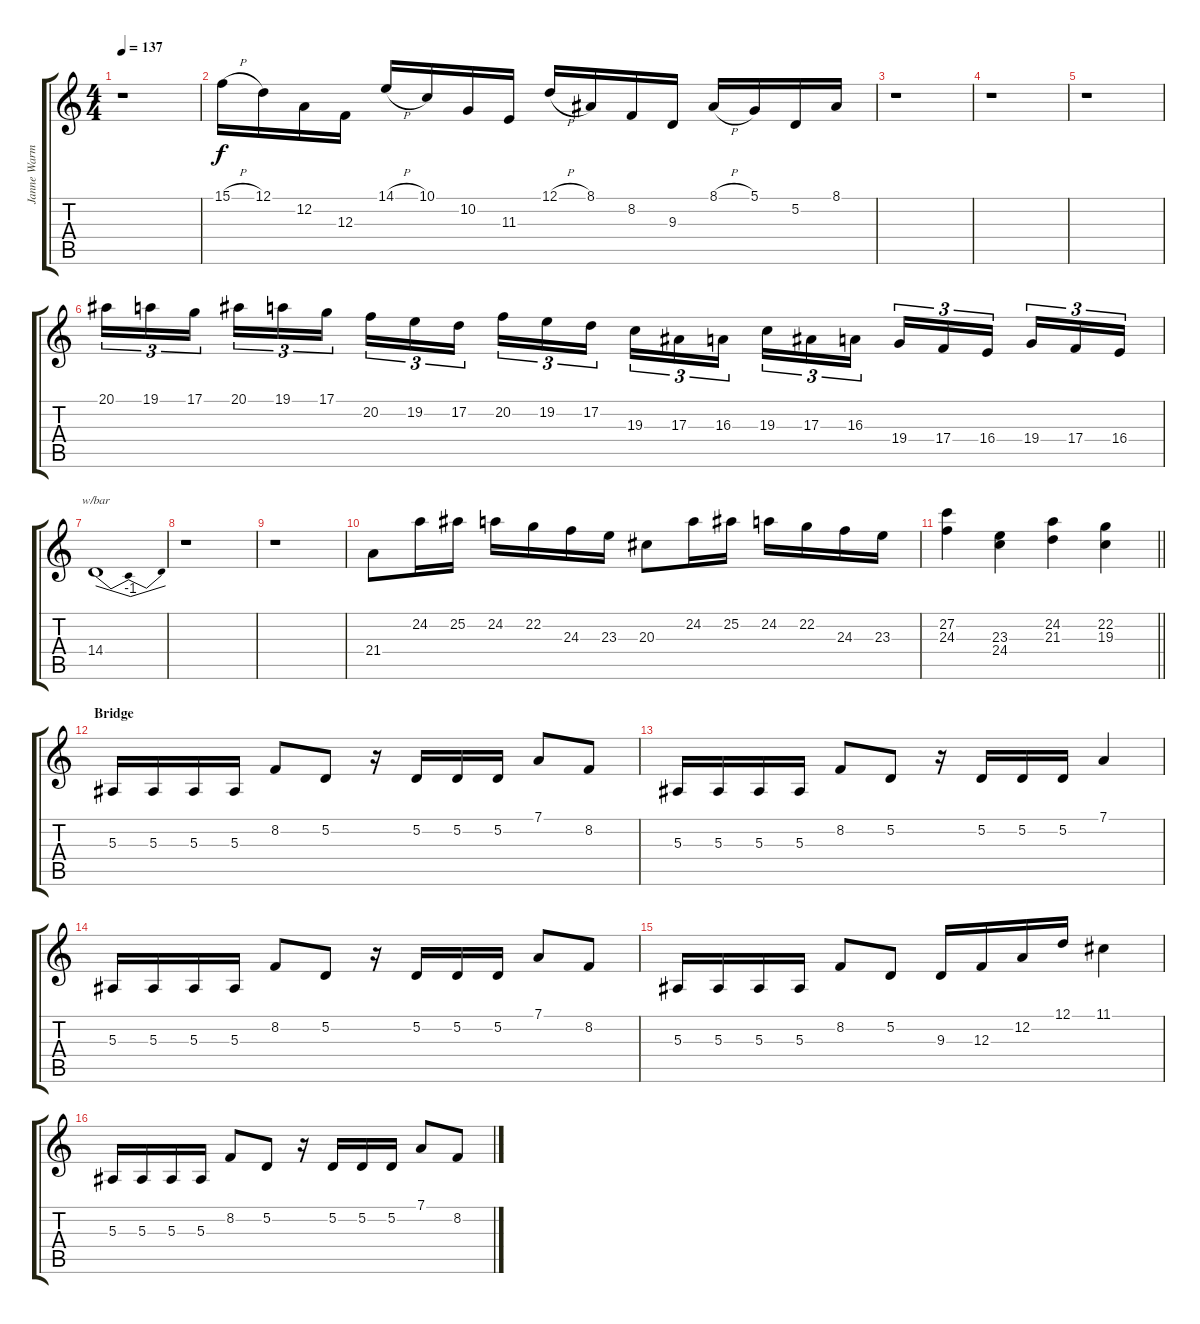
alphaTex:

\track ("Janne Warman" "Janne Warm") {instrument honkytonkpiano}
\staff {score tabs}
\tuning (D4 A3 F3 C3 G2 D2) {hide}
\ts (4 4)
\tempo 137
\clef g2
\ks c
r.1{dy f} |
15.1{h}.16 12.1.16 12.2.16 12.3.16 14.1{h}.16 10.1.16 10.2.16 11.3.16 12.1{h}.16 8.1.16 8.2.16 9.3.16 8.1{h}.16 5.1.16 5.2.16 8.1.16 |
r.1 |
r.1 |
r.1 |
20.1.16{tu (3 2)} 19.1.16{tu (3 2)} 17.1.16{tu (3 2)} 20.1.16{tu (3 2)} 19.1.16{tu (3 2)} 17.1.16{tu (3 2)} 20.2.16{tu (3 2)} 19.2.16{tu (3 2)} 17.2.16{tu (3 2)} 20.2.16{tu (3 2)} 19.2.16{tu (3 2)} 17.2.16{tu (3 2)} 19.3.16{tu (3 2)} 17.3.16{tu (3 2)} 16.3.16{tu (3 2)} 19.3.16{tu (3 2)} 17.3.16{tu (3 2)} 16.3.16{tu (3 2)} 19.4.16{tu (3 2)} 17.4.16{tu (3 2)} 16.4.16{tu (3 2)} 19.4.16{tu (3 2)} 17.4.16{tu (3 2)} 16.4.16{tu (3 2)} |
14.4.1{tbe (dip default 0 0 30 -4 60 0)} |
r.1 |
r.1 |
21.4.8{instrument stringensemble1} 24.2.16 25.2.16 24.2.16 22.2.16 24.3.16 23.3.16 20.3.8 24.2.16 25.2.16 24.2.16 22.2.16 24.3.16 23.3.16 |
\barLineRight lightlight
(27.2 24.3).4 (23.3 24.4).4 (24.2 21.3).4 (22.2 19.3).4 |
\section ("" "Bridge")
5.3.16{instrument honkytonkpiano} 5.3.16 5.3.16 5.3.16 8.2.8 5.2.8 r.16 5.2.16 5.2.16 5.2.16 7.1.8 8.2.8 |
5.3.16 5.3.16 5.3.16 5.3.16 8.2.8 5.2.8 r.16 5.2.16 5.2.16 5.2.16 7.1.4 |
5.3.16 5.3.16 5.3.16 5.3.16 8.2.8 5.2.8 r.16 5.2.16 5.2.16 5.2.16 7.1.8 8.2.8 |
5.3.16 5.3.16 5.3.16 5.3.16 8.2.8 5.2.8 9.3.16 12.3.16 12.2.16 12.1.16 11.1.4 |
5.3.16 5.3.16 5.3.16 5.3.16 8.2.8 5.2.8 r.16 5.2.16 5.2.16 5.2.16 7.1.8 8.2.8
